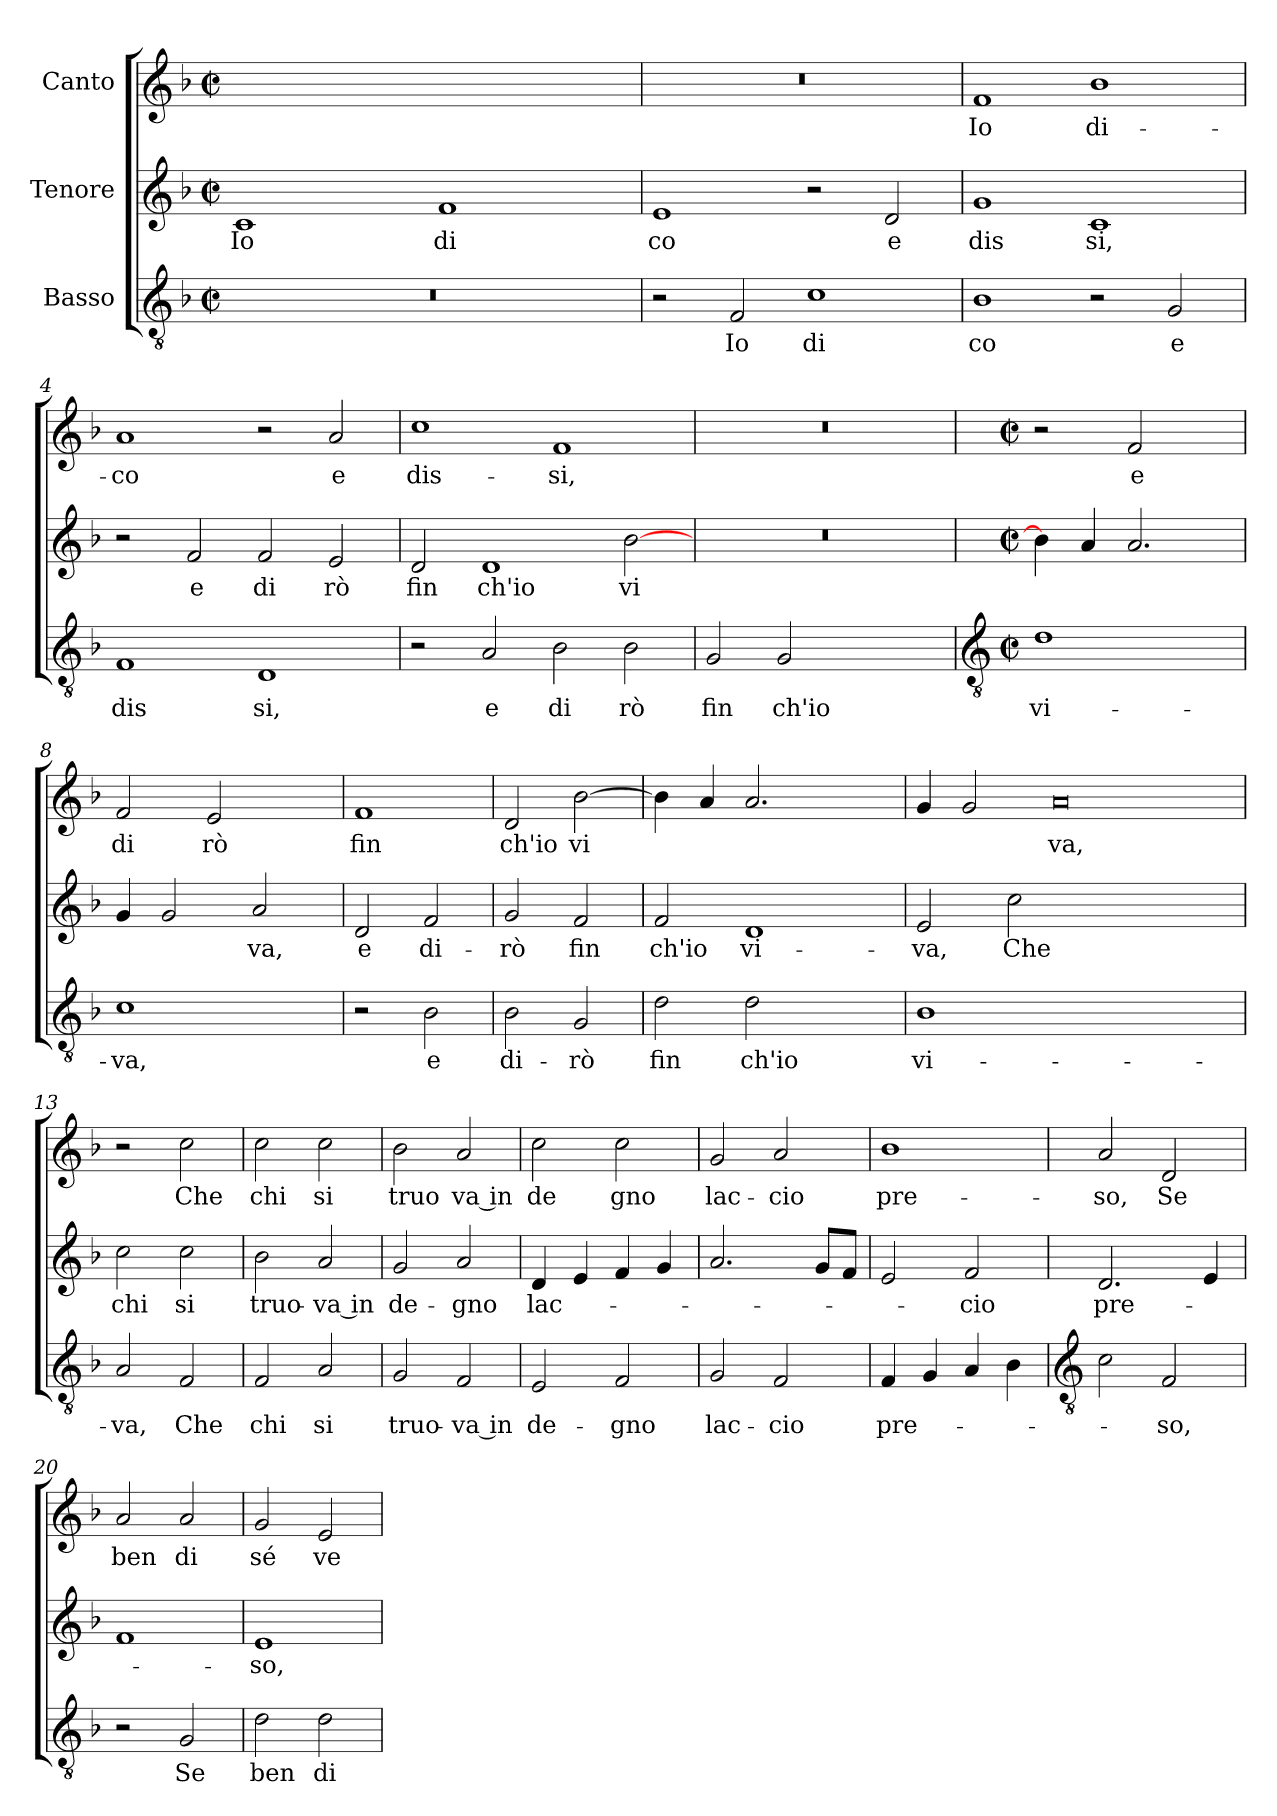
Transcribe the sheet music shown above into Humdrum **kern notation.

**kern	**text	**kern	**text	**kern	**text
*part3	*part3	*part2	*part2	*part1	*part1
*staff3	*staff3	*staff2	*staff2	*staff1	*staff1
*I"Basso	*	*I"Tenore	*	*I"Canto	*
*clefGv2	*	*clefG2	*	*clefG2	*
*k[b-]	*	*k[b-]	*	*k[b-]	*
*F:	*	*F:	*	*F:	*
*M4/2	*	*M4/2	*	*M4/2	*
*met(c|)	*	*met(c|)	*	*met(c|)	*
=1	=1	=1	=1	=1	=1
!	!	!	!LO:LY:b	!	!
0r	.	1c	Io	4ryy	.
.	.	.	.	4ryy	.
.	.	.	.	4ryy	.
.	.	.	.	4ryy	.
!	!	!	!LO:LY:b	!	!
.	.	1f	di	4ryy	.
.	.	.	.	4ryy	.
.	.	.	.	4ryy	.
.	.	.	.	4ryy	.
=2	=2	=2	=2	=2	=2
!	!	!	!LO:LY:b	!	!
2r	.	1e	co	0r	.
!	!LO:LY:b	!	!	!	!
2F/	Io	.	.	.	.
!	!LO:LY:b	!	!	!	!
1c	di	2r	.	.	.
!	!	!	!LO:LY:b	!	!
.	.	2d/	e	.	.
=3	=3	=3	=3	=3	=3
!	!LO:LY:b	!	!LO:LY:b	!	!LO:LY:b
1B-	co	1g	dis	1f	Io
!	!	!	!LO:LY:b	!	!LO:LY:b
2r	.	1c	si,	1b-	di-
!	!LO:LY:b	!	!	!	!
2G/	e	.	.	.	.
=4	=4	=4	=4	=4	=4
!	!LO:LY:b	!	!	!	!LO:LY:b
1F	dis	2r	.	1a	-co
!	!	!	!LO:LY:b	!	!
.	.	2f/	e	.	.
!	!LO:LY:b	!	!LO:LY:b	!	!
1D	si,	2f/	di	2r	.
!	!	!	!LO:LY:b	!	!LO:LY:b
.	.	2e/	rò	2a/	e
=5	=5	=5	=5	=5	=5
!	!	!	!LO:LY:b	!	!LO:LY:b
2r	.	2d/	fin	1cc	dis-
!	!LO:LY:b	!	!LO:LY:b	!	!
2A/	e	1d	ch'io	.	.
!	!LO:LY:b	!	!	!	!LO:LY:b
2B-\	di	.	.	1f	-si,
!	!LO:LY:b	!	!LO:LY:b	!	!
2B-\	rò	[2b-\	vi	.	.
=6	=6	=6	=6	=6	=6
!	!LO:LY:b	!	!	!	!
2G/	fin	0r	.	0r	.
!	!LO:LY:b	!	!	!	!
2G/	ch'io	.	.	.	.
1ryy	.	.	.	.	.
!!LO:LB:g=z
=7	=7	=7	=7	=7	=7
*clefGv2	*	*	*	*	*
*M2/2	*	*M2/2	*	*M2/2	*
*met(c|)	*	*met(c|)	*	*met(c|)	*
!	!LO:LY:b	!	!	!	!
1d	vi-	4b-\]	.	2r	.
.	.	4a/	.	.	.
!	!	!	!	!	!LO:LY:b
.	.	2.a/	.	2f/	e
4ryy	.	.	.	4ryy	.
=8	=8	=8	=8	=8	=8
!	!LO:LY:b	!	!	!	!LO:LY:b
1c	-va,	4g/	.	2f/	di
.	.	2g/	.	.	.
!	!	!	!	!	!LO:LY:b
.	.	.	.	2e/	rò
!	!	!	!LO:LY:b	!	!
.	.	2a/	va,	.	.
4ryy	.	.	.	4ryy	.
=9	=9	=9	=9	=9	=9
!	!	!	!LO:LY:b	!	!LO:LY:b
2r	.	2d/	e	1f	fin
!	!LO:LY:b	!	!LO:LY:b	!	!
2B-\	e	2f/	di-	.	.
=10	=10	=10	=10	=10	=10
!	!LO:LY:b	!	!LO:LY:b	!	!LO:LY:b
2B-\	di-	2g/	-rò	2d/	ch'io
!	!LO:LY:b	!	!LO:LY:b	!	!LO:LY:b
2G/	-rò	2f/	fin	[2b-\	vi
=11	=11	=11	=11	=11	=11
!	!LO:LY:b	!	!LO:LY:b	!	!
2d\	fin	2f/	ch'io	4b-\]	.
.	.	.	.	4a/	.
!	!LO:LY:b	!	!LO:LY:b	!	!
2d\	ch'io	1d	vi-	2.a/	.
2ryy	.	.	.	.	.
.	.	.	.	4ryy	.
=12	=12	=12	=12	=12	=12
!	!LO:LY:b	!	!LO:LY:b	!	!
1B-	vi-	2e/	-va,	4g/	.
.	.	.	.	2g/	.
!	!	!	!LO:LY:b	!	!
.	.	2cc\	Che	.	.
!	!	!	!	!	!LO:LY:b
.	.	.	.	0a	va,
1..ryy	.	1..ryy	.	.	.
=13	=13	=13	=13	=13	=13
!	!LO:LY:b	!	!LO:LY:b	!	!
2A/	-va,	2cc\	chi	2r	.
!	!LO:LY:b	!	!LO:LY:b	!	!LO:LY:b
2F/	Che	2cc\	si	2cc\	Che
=14	=14	=14	=14	=14	=14
!	!LO:LY:b	!	!LO:LY:b	!	!LO:LY:b
2F/	chi	2b-\	truo-	2cc\	chi
!	!LO:LY:b	!	!LO:LY:b	!	!LO:LY:b
2A/	si	2a/	-va in	2cc\	si
=15	=15	=15	=15	=15	=15
!	!LO:LY:b	!	!LO:LY:b	!	!LO:LY:b
2G/	truo-	2g/	de-	2b-\	truo
!	!LO:LY:b	!	!LO:LY:b	!	!LO:LY:b
2F/	-va in	2a/	-gno	2a/	va in
=16	=16	=16	=16	=16	=16
!	!LO:LY:b	!	!LO:LY:b	!	!LO:LY:b
2E/	de-	4d/	lac-	2cc\	de
.	.	4e/	.	.	.
!	!LO:LY:b	!	!	!	!LO:LY:b
2F/	-gno	4f/	.	2cc\	gno
.	.	4g/	.	.	.
!!LO:LB:g=z
=17	=17	=17	=17	=17	=17
!	!LO:LY:b	!	!	!	!LO:LY:b
2G/	lac-	2.a/	.	2g/	lac-
!	!LO:LY:b	!	!	!	!LO:LY:b
2F/	-cio	.	.	2a/	-cio
.	.	8g/L	.	.	.
.	.	8f/J	.	.	.
!!LO:LB:g=z
=18	=18	=18	=18	=18	=18
!	!LO:LY:b	!	!	!	!LO:LY:b
4F/	pre-	2e/	.	1b-	pre-
4G/	.	.	.	.	.
!	!	!	!LO:LY:b	!	!
4A/	.	2f/	-cio	.	.
4B-\	.	.	.	.	.
!!LO:LB:g=z
=19	=19	=19	=19	=19	=19
*clefGv2	*	*	*	*	*
!	!	!	!LO:LY:b	!	!LO:LY:b
2c\	.	2.d/	pre-	2a/	-so,
!	!LO:LY:b	!	!	!	!LO:LY:b
2F/	-so,	.	.	2d/	Se
.	.	4e/	.	.	.
=20	=20	=20	=20	=20	=20
!	!	!	!	!	!LO:LY:b
2r	.	1f	.	2a/	ben
!	!LO:LY:b	!	!	!	!LO:LY:b
2G/	Se	.	.	2a/	di
=21	=21	=21	=21	=21	=21
!	!LO:LY:b	!	!LO:LY:b	!	!LO:LY:b
2d\	ben	1e	-so,	2g/	sé
!	!LO:LY:b	!	!	!	!LO:LY:b
2d\	di	.	.	2e/	ve-
=	=	=	=	=	=
*-	*-	*-	*-	*-	*-
